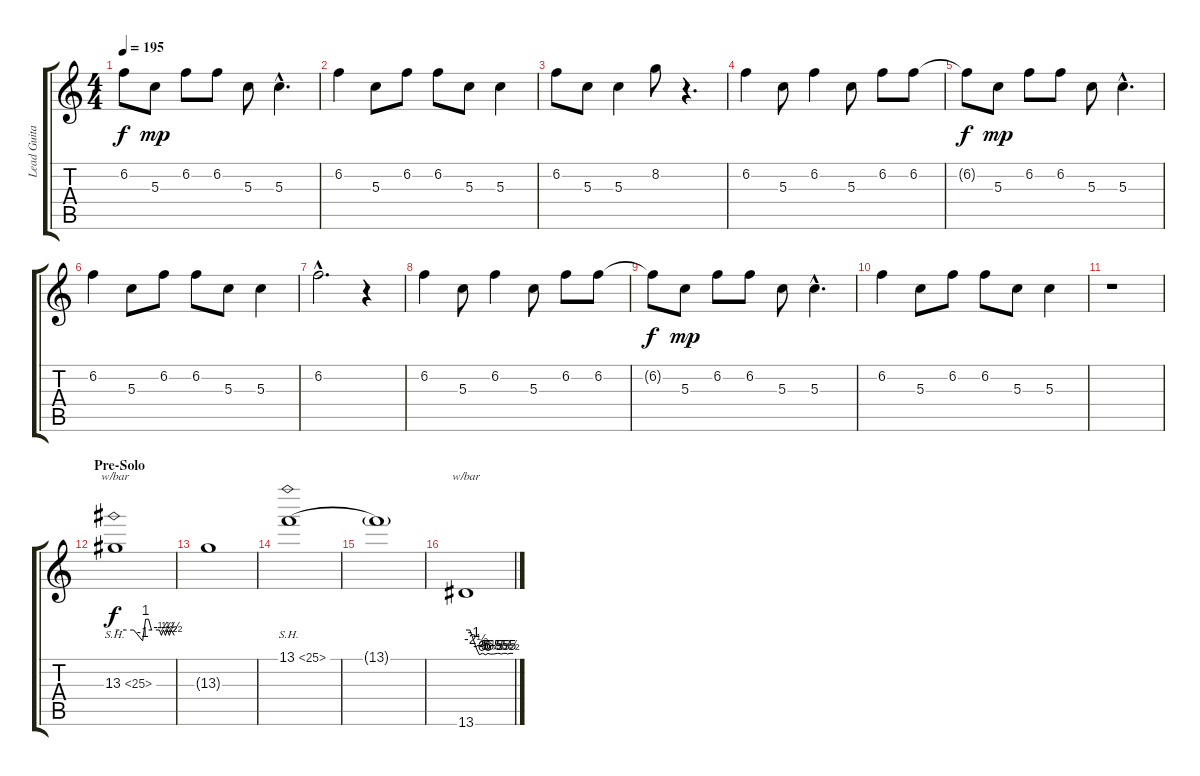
\track ("Lead Guitar" "Lead Guita") {instrument distortionguitar}
\staff {score tabs}
\tuning (E4 B3 G3 D3 A2 D2) {hide}
\ts (4 4)
\tempo 195
\clef g2
\ks c
6.2{t}.8{dy f} 5.3.8{dy mp} 6.2.8 6.2.8 5.3.8 5.3{hac}.4{d} |
6.2.4 5.3.8 6.2.8 6.2.8 5.3.8 5.3.4 |
6.2.8 5.3.8 5.3.4 8.2.8 r.4{d} |
6.2.4 5.3.8 6.2.4 5.3.8 6.2.8 6.2.8 |
6.2{t}.8{dy f} 5.3.8{dy mp} 6.2.8 6.2.8 5.3.8 5.3{hac}.4{d} |
6.2.4 5.3.8 6.2.8 6.2.8 5.3.8 5.3.4 |
6.2{hac}.2{d} r.4 |
6.2.4 5.3.8 6.2.4 5.3.8 6.2.8 6.2.8 |
6.2{t}.8{dy f} 5.3.8{dy mp} 6.2.8 6.2.8 5.3.8 5.3{hac}.4{d} |
6.2.4 5.3.8 6.2.8 6.2.8 5.3.8 5.3.4 |
r.1 |
\section ("" "Pre-Solo")
13.3{sh 12}.1{tbe (custom default 0 0 19 0 28 -4 31 4 34 4 37 0 45 0 47 -2 49 0 51 -2 53 0 55 -2 57 0 60 -2) dy f} |
13.3{t}.1 |
13.1{be (hold 0 0 60 0) sh 12}.1 |
13.1{t}.1 |
13.6.1{tbe (custom default 0 0 5 0 10 -4 13 -10 17 -24 21 -20 25 -24 28 -20 31 -22 35 -22 40 -20 42 -20 45 -22 48 -20 51 -20 53 -22 56 -20 60 -20)}
